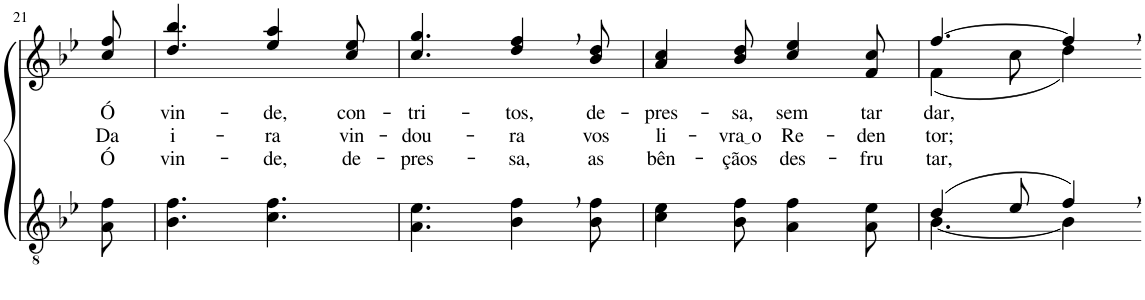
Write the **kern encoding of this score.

**kern	**kern	**text	**text	**text
*part2	*part1	*part1	*part1	*part1
*staff2	*staff1	*staff1	*staff1	*staff1
*I"Parte III e IV	*I"Parte I e II	*	*	*
!!LO:PB:g=z
*clefGv2	*clefG2	*	*	*
*Trd3c5	*Trd3c5	*	*	*
*k[b-e-]	*k[b-e-]	*	*	*
*M6/8	*M6/8	*	*	*
=21	=21	=21	=21	=21
!	!	!LO:LY:b	!LO:LY:b	!LO:LY:b
8A\ 8f\	8cc/ 8ff/	Ó	-Da	Ó
=22	=22	=22	=22	=22
!	!	!LO:LY:b	!LO:LY:b	!LO:LY:b
4.B-\ 4.f\	4.dd/ 4.bb-/	vin-	i-	vin-
!	!	!LO:LY:b	!LO:LY:b	!LO:LY:b
4.c\ 4.f\	4ee-/ 4aa/	-de,	-ra	-de,
!	!	!LO:LY:b	!LO:LY:b	!LO:LY:b
.	8cc/ 8ee-/	con-	vin-	de-
=23	=23	=23	=23	=23
!	!	!LO:LY:b	!LO:LY:b	!LO:LY:b
4.A\ 4.e-\	4.cc/ 4.gg/	-tri-	-dou-	-pres-
!	!	!LO:LY:b	!LO:LY:b	!LO:LY:b
4B-\, 4f\,	4dd/, 4ff/,	-tos,	-ra	-sa,
!	!	!LO:LY:b	!LO:LY:b	!LO:LY:b
8B-\ 8f\	8b-/ 8dd/	de-	vos	as
=24	=24	=24	=24	=24
!	!	!LO:LY:b	!LO:LY:b	!LO:LY:b
4c\ 4e-\	4a/ 4cc/	-pres-	li-	bên-
!	!	!LO:LY:b	!LO:LY:b	!LO:LY:b
8B-\ 8f\	8b-/ 8dd/	-sa,	vra o	-çãos
!	!	!LO:LY:b	!LO:LY:b	!LO:LY:b
4A\ 4f\	4cc/ 4ee-/	sem	Re-	des-
!	!	!LO:LY:b	!LO:LY:b	!LO:LY:b
8A\ 8e-\	8f/ 8cc/	tar-	-den-	-fru-
=25	=25	=25	=25	=25
*^	*^	*	*	*
!	!	!	!	!LO:LY:b	!LO:LY:b	!LO:LY:b
(4d/	[4.B-\	[4.ff/	(4f\	-dar,	-tor;	-tar,
8e-/	.	.	8cc\	.	.	.
4f,/)	4B-\]	4ff,/]	4dd\)	.	.	.
*v	*v	*	*	*	*	*
*	*v	*v	*	*	*
=-	=-	=-	=-	=-
*-	*-	*-	*-	*-
